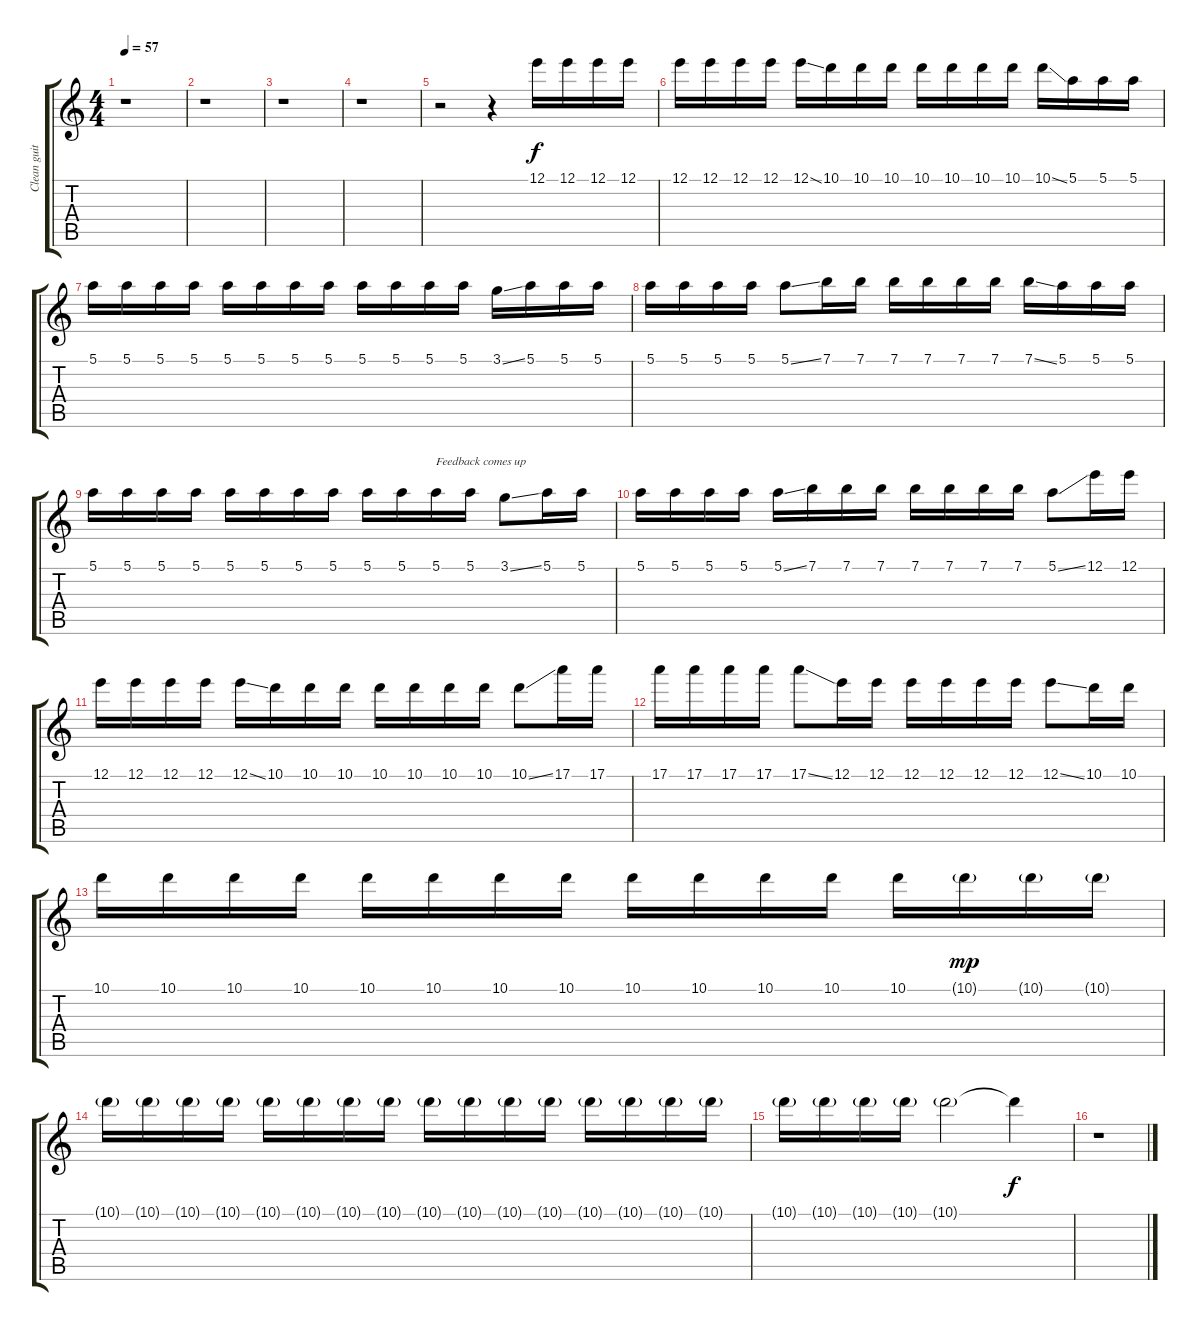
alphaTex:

\track ("Clean guitar 1" "Clean guit") {instrument acousticguitarnylon}
\staff {score tabs}
\tuning (E4 B3 G3 D3 A2 E2) {hide}
\ts (4 4)
\tempo 57
\clef g2
\ks c
r.1{dy f} |
r.1 |
r.1 |
r.1 |
r.2 r.4 12.1.16 12.1.16 12.1.16 12.1.16 |
12.1.16 12.1.16 12.1.16 12.1.16 12.1{ss}.16 10.1.16 10.1.16 10.1.16 10.1.16 10.1.16 10.1.16 10.1.16 10.1{ss}.16 5.1.16 5.1.16 5.1.16 |
5.1.16 5.1.16 5.1.16 5.1.16 5.1.16 5.1.16 5.1.16 5.1.16 5.1.16 5.1.16 5.1.16 5.1.16 3.1{ss}.16 5.1.16 5.1.16 5.1.16 |
5.1.16 5.1.16 5.1.16 5.1.16 5.1{ss}.8 7.1.16 7.1.16 7.1.16 7.1.16 7.1.16 7.1.16 7.1{ss}.16 5.1.16 5.1.16 5.1.16 |
5.1.16 5.1.16 5.1.16 5.1.16 5.1.16 5.1.16 5.1.16 5.1.16 5.1.16 5.1.16 5.1.16{txt "Feedback comes up"} 5.1.16 3.1{ss}.8 5.1.16 5.1.16 |
5.1.16 5.1.16 5.1.16 5.1.16 5.1{ss}.16 7.1.16 7.1.16 7.1.16 7.1.16 7.1.16 7.1.16 7.1.16 5.1{ss}.8 12.1.16 12.1.16 |
12.1.16 12.1.16 12.1.16 12.1.16 12.1{ss}.16 10.1.16 10.1.16 10.1.16 10.1.16 10.1.16 10.1.16 10.1.16 10.1{ss}.8 17.1.16 17.1.16 |
17.1.16 17.1.16 17.1.16 17.1.16 17.1{ss}.8 12.1.16 12.1.16 12.1.16 12.1.16 12.1.16 12.1.16 12.1{ss}.8 10.1.16 10.1.16 |
10.1.16 10.1.16 10.1.16 10.1.16 10.1.16 10.1.16 10.1.16 10.1.16 10.1.16 10.1.16 10.1.16 10.1.16 10.1.16 10.1{g}.16{dy mp volume 0} 10.1{g}.16 10.1{g}.16 |
10.1{g}.16 10.1{g}.16 10.1{g}.16 10.1{g}.16 10.1{g}.16 10.1{g}.16 10.1{g}.16 10.1{g}.16 10.1{g}.16 10.1{g}.16 10.1{g}.16 10.1{g}.16 10.1{g}.16 10.1{g}.16 10.1{g}.16 10.1{g}.16 |
10.1{g}.16 10.1{g}.16 10.1{g}.16 10.1{g}.16 10.1{g}.2 10.1{t}.4{dy f} |
r.1
